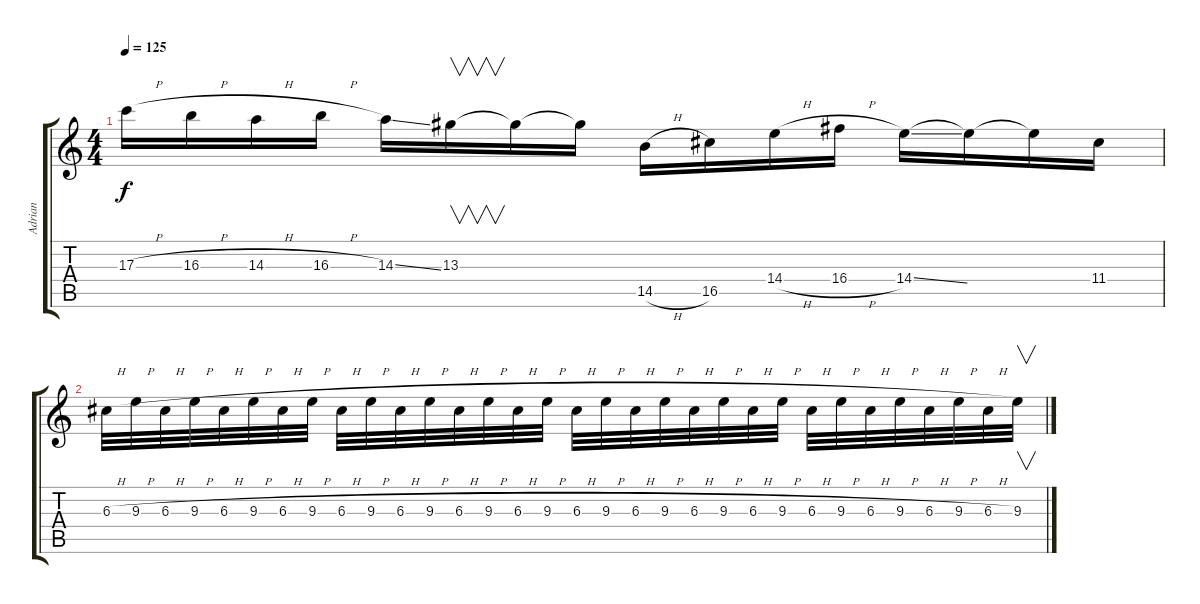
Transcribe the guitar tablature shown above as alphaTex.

\track ("Adrian" "Adrian") {instrument distortionguitar}
\staff {score tabs}
\tuning (E4 B3 G3 D3 A2 E2) {hide}
\ts (4 4)
\tempo 125
\clef g2
\ks c
17.3{h}.16{dy f} 16.3{h}.16 14.3{h}.16 16.3{h}.16 14.3{ss}.16 13.3.16{v} 13.3{t}.16 13.3{t}.16 14.5{h}.16 16.5.16 14.4{h}.16 16.4{h}.16 14.4{ss}.16 14.4{t}.16 14.4{t}.16 11.4.16 |
6.3{h}.32 9.3{h}.32 6.3{h}.32 9.3{h}.32 6.3{h}.32 9.3{h}.32 6.3{h}.32 9.3{h}.32 6.3{h}.32 9.3{h}.32 6.3{h}.32 9.3{h}.32 6.3{h}.32 9.3{h}.32 6.3{h}.32 9.3{h}.32 6.3{h}.32 9.3{h}.32 6.3{h}.32 9.3{h}.32 6.3{h}.32 9.3{h}.32 6.3{h}.32 9.3{h}.32 6.3{h}.32 9.3{h}.32 6.3{h}.32 9.3{h}.32 6.3{h}.32 9.3{h}.32 6.3{h}.32{txt ""} 9.3.32{v}
